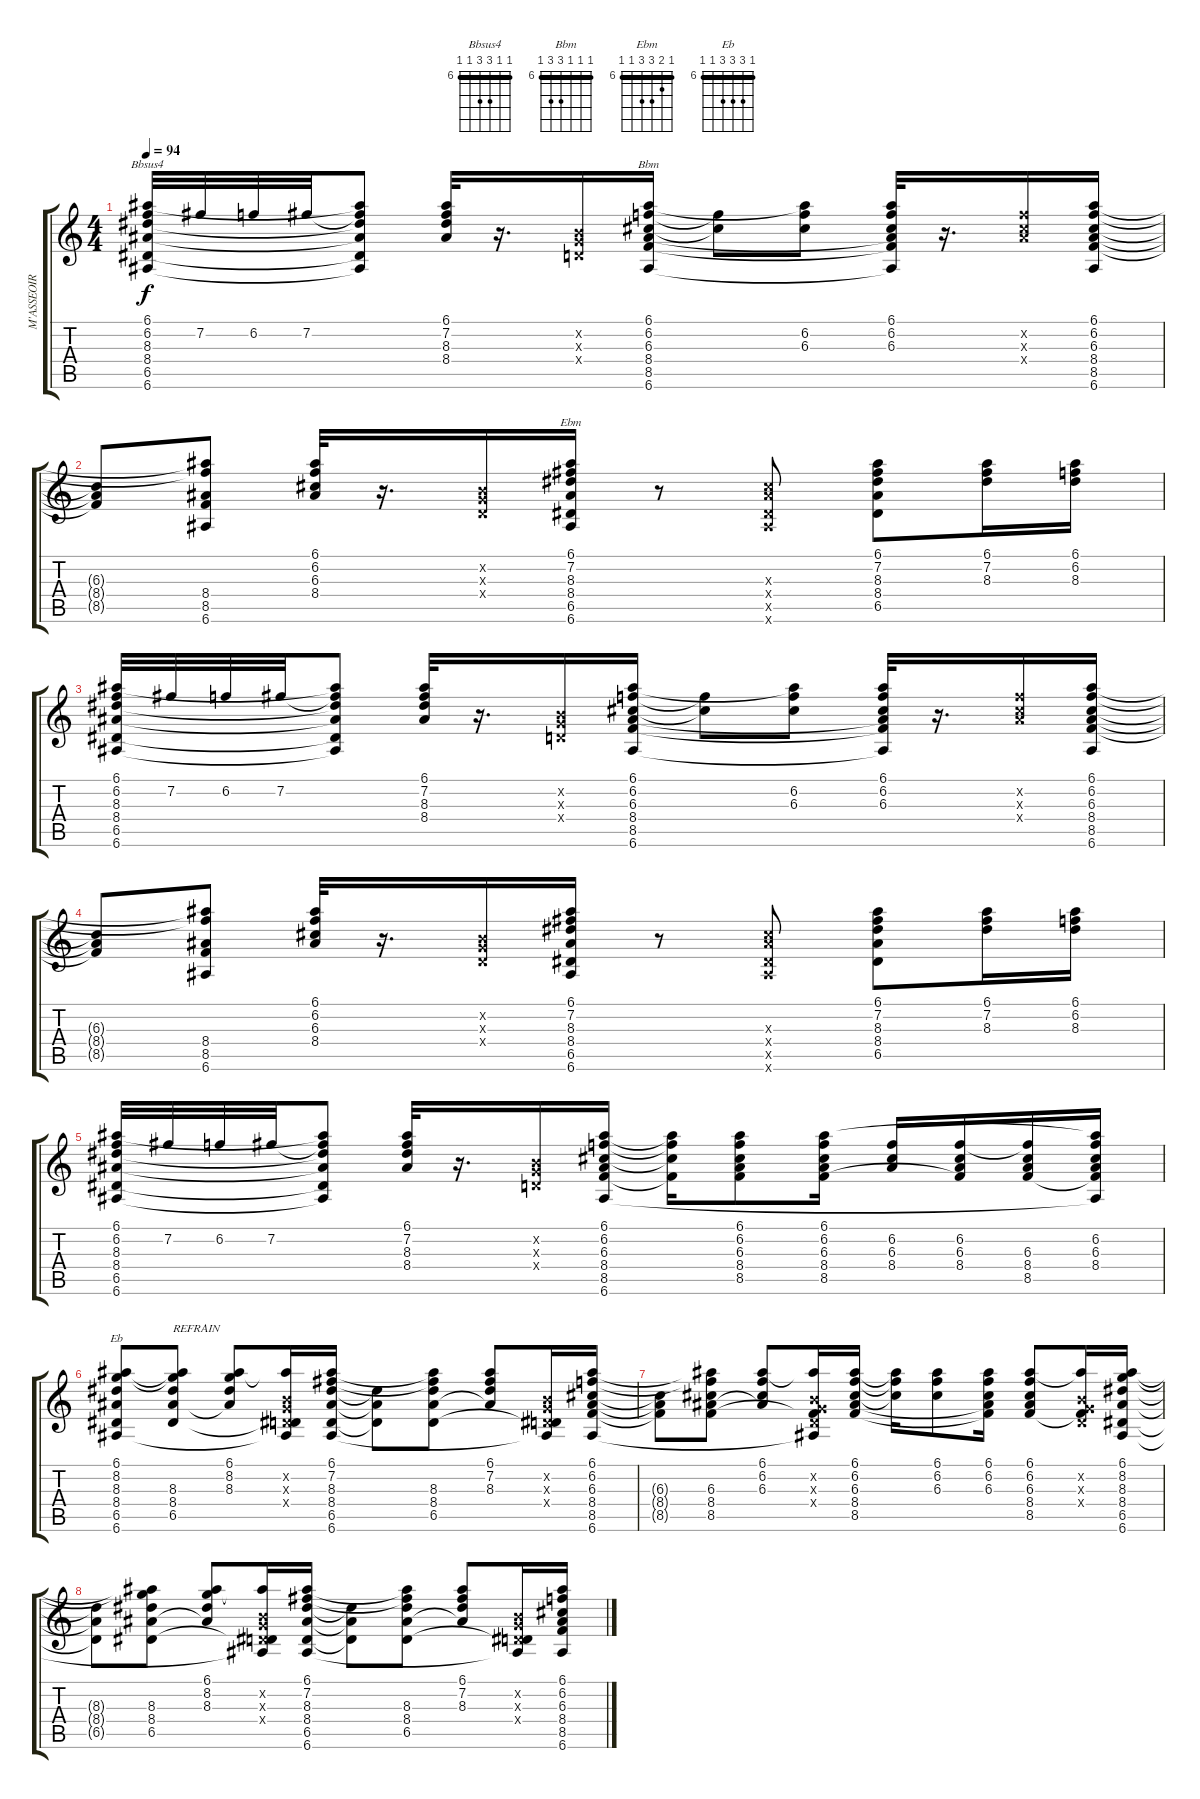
\track ("M'ASSEOIR (guitare 1)" "M'ASSEOIR ") {instrument acousticguitarnylon}
\staff {score tabs}
\tuning (E4 B3 G3 D3 A2 E2) {hide}
\chord ("Bbsus4" 6 6 8 8 6 6) {firstfret 6 barre 6}
\chord ("Bbm" 6 6 6 8 8 6) {firstfret 6 barre 6}
\chord ("Ebm" 6 7 8 8 6 6) {firstfret 6 barre 6}
\chord ("Eb" 6 8 8 8 6 6) {firstfret 6 barre 6}
\ts (4 4)
\tempo 94
\clef g2
\ks c
(6.1 6.2 8.3 8.4 6.5 6.6).32{ch "Bbsus4" dy f} 7.2.32 6.2.32 7.2.32 (6.1{t} 7.2{t} 8.3{t} 8.4{t} 6.5{t} 6.6{t}).8 (6.1 7.2 8.3 8.4).32 r.16{d} (0.2{x} 0.3{x} 0.4{x}).16 (6.1 6.2 6.3 8.4 8.5 6.6).16{ch "Bbm"} (6.2{t} 6.3{t}).8 (6.1{t} 6.2 6.3).8 (6.1 6.2 6.3 8.4{t} 8.5{t} 6.6{t}).32 r.16{d} (6.2{x} 6.3{x} 8.4{x}).16 (6.1 6.2 6.3 8.4 8.5 6.6).16 |
(6.3{t} 8.4{t} 8.5{t}).8 (6.1{t} 6.2{t} 8.4 8.5 6.6).8 (6.1 6.2 6.3 8.4).32 r.16{d} (0.2{x} 0.3{x} 0.4{x}).16 (6.1 7.2 8.3 8.4 6.5 6.6).16{ch "Ebm"} r.8 (6.3{x} 8.4{x} 6.5{x} 6.6{x}).8 (6.1 7.2 8.3 8.4 6.5).8 (6.1 7.2 8.3).16 (6.1 6.2 8.3).16 |
(6.1 6.2 8.3 8.4 6.5 6.6).32 7.2.32 6.2.32 7.2.32 (6.1{t} 7.2{t} 8.3{t} 8.4{t} 6.5{t} 6.6{t}).8 (6.1 7.2 8.3 8.4).32 r.16{d} (0.2{x} 0.3{x} 0.4{x}).16 (6.1 6.2 6.3 8.4 8.5 6.6).16 (6.2{t} 6.3{t}).8 (6.1{t} 6.2 6.3).8 (6.1 6.2 6.3 8.4{t} 8.5{t} 6.6{t}).32 r.16{d} (6.2{x} 6.3{x} 8.4{x}).16 (6.1 6.2 6.3 8.4 8.5 6.6).16 |
(6.3{t} 8.4{t} 8.5{t}).8 (6.1{t} 6.2{t} 8.4 8.5 6.6).8 (6.1 6.2 6.3 8.4).32 r.16{d} (0.2{x} 0.3{x} 0.4{x}).16 (6.1 7.2 8.3 8.4 6.5 6.6).16 r.8 (6.3{x} 8.4{x} 6.5{x} 6.6{x}).8 (6.1 7.2 8.3 8.4 6.5).8 (6.1 7.2 8.3).16 (6.1 6.2 8.3).16 |
(6.1 6.2 8.3 8.4 6.5 6.6).32 7.2.32 6.2.32 7.2.32 (6.1{t} 7.2{t} 8.3{t} 8.4{t} 6.5{t} 6.6{t}).8 (6.1 7.2 8.3 8.4).32 r.16{d} (0.2{x} 0.3{x} 0.4{x}).16 (6.1 6.2 6.3 8.4 8.5 6.6).16 (6.1{t} 6.2{t} 6.3{t} 8.5{t}).16 (6.1 6.2 6.3 8.4 8.5).8 (6.1 6.2 6.3 8.4 8.5).16 (6.2 6.3 8.4).16 (6.2 6.3 8.4 8.5{t}).16 (6.2{t} 6.3 8.4 8.5).16 (6.1{t} 6.2 6.3 8.4 8.5{t} 6.6{t}).16 |
(6.1 8.2 8.3 8.4 6.5 6.6).8{ch "Eb"} (6.1{t} 8.2{t} 8.3 8.4 6.5).8{txt "REFRAIN"} (6.1 8.2 8.3 8.4{t}).8 (6.1{t} 0.2{x} 0.3{x} 0.4{x} 6.5{t} 6.6{t}).16 (6.1 7.2 8.3 8.4 6.5 6.6).16 (8.3{t} 8.4{t} 6.5{t}).8 (6.1{t} 7.2{t} 8.3 8.4 6.5).8 (6.1 7.2 8.3 8.4{t}).8 (0.2{x} 0.3{x} 0.4{x} 6.5{t} 6.6{t}).16 (6.1 6.2 6.3 8.4 8.5 6.6).16 |
(6.3{t} 8.4{t} 8.5{t}).8 (6.1{t} 6.2{t} 6.3 8.4 8.5).8 (6.1 6.2 6.3 8.4{t}).8 (6.1{t} 0.2{x} 0.3{x} 0.4{x} 8.5{t} 6.6{t}).16 (6.1 6.2 6.3 8.4 8.5).16 (6.1{t} 6.2{t} 6.3{t}).16 (6.1 6.2 6.3).8 (6.1 6.2 6.3 8.4{t} 8.5{t}).16 (6.1 6.2 6.3 8.4 8.5).8 (6.1{t} 0.2{x} 0.3{x} 0.4{x} 8.5{t}).16 (6.1 8.2 8.3 8.4 6.5 6.6).16 |
(8.3{t} 8.4{t} 6.5{t}).8 (6.1{t} 8.2{t} 8.3 8.4 6.5).8 (6.1 8.2 8.3 8.4{t}).8 (6.1{t} 0.2{x} 0.3{x} 0.4{x} 6.5{t} 6.6{t}).16 (6.1 7.2 8.3 8.4 6.5 6.6).16 (8.3{t} 8.4{t} 6.5{t}).8 (6.1{t} 7.2{t} 8.3 8.4 6.5).8 (6.1 7.2 8.3 8.4{t}).8 (0.2{x} 0.3{x} 0.4{x} 6.5{t} 6.6{t}).16 (6.1 6.2 6.3 8.4 8.5 6.6).16
